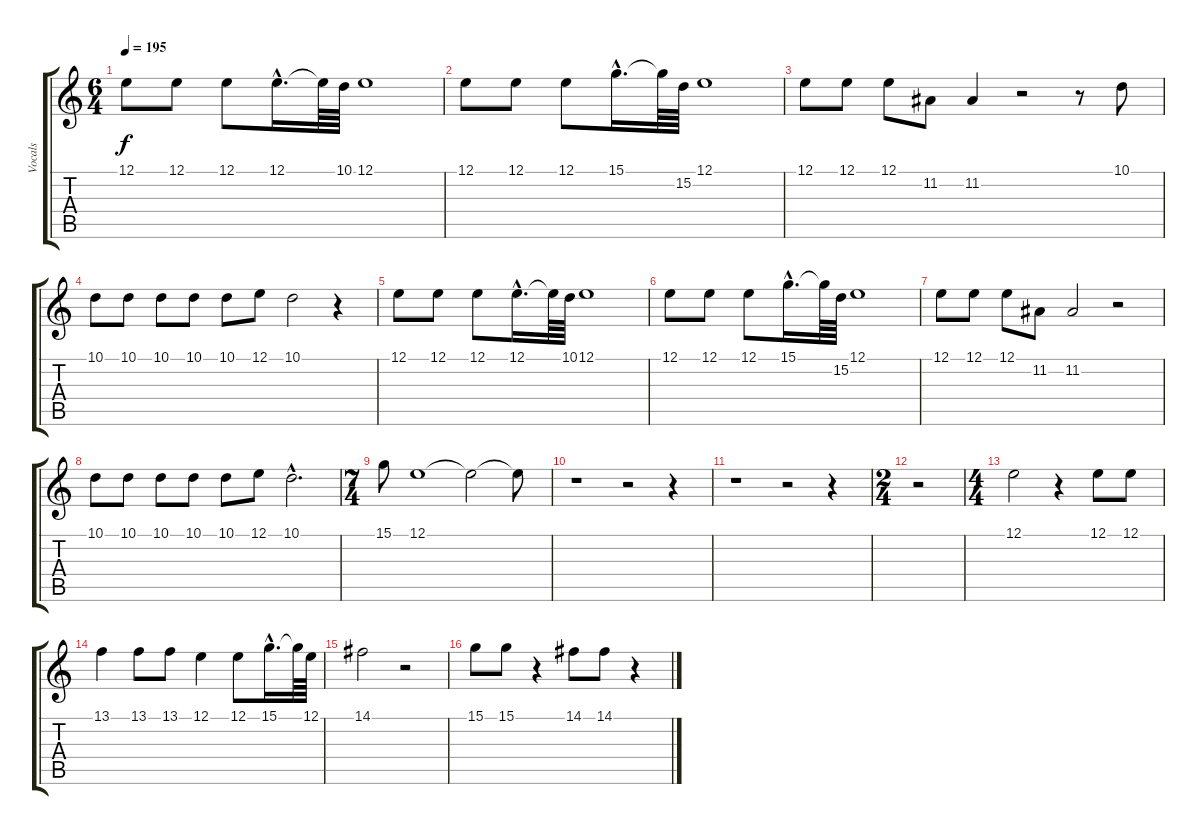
\track ("Vocals" "Vocals") {instrument lead2sawtooth}
\staff {score tabs}
\tuning (E4 B3 G3 D3 A2 E2) {hide}
\ts (6 4)
\tempo 195
\clef g2
\ks c
12.1.8{dy f} 12.1.8 12.1.8 12.1{hac}.16{d} 12.1{t}.64 10.1.64 12.1.1 |
12.1.8 12.1.8 12.1.8 15.1{hac}.16{d} 15.1{t}.64 15.2.64 12.1.1 |
12.1.8 12.1.8 12.1.8 11.2.8 11.2.4 r.2 r.8 10.1.8 |
10.1.8 10.1.8 10.1.8 10.1.8 10.1.8 12.1.8 10.1.2 r.4 |
12.1.8 12.1.8 12.1.8 12.1{hac}.16{d} 12.1{t}.64 10.1.64 12.1.1 |
12.1.8 12.1.8 12.1.8 15.1{hac}.16{d} 15.1{t}.64 15.2.64 12.1.1 |
12.1.8 12.1.8 12.1.8 11.2.8 11.2.2 r.2 |
10.1.8 10.1.8 10.1.8 10.1.8 10.1.8 12.1.8 10.1{hac}.2{d} |
\ts (7 4)
15.1.8 12.1.1 12.1{t}.2 12.1{t}.8 |
r.1 r.2 r.4 |
r.1 r.2 r.4 |
\ts (2 4)
r.2 |
\ts (4 4)
12.1.2 r.4 12.1.8 12.1.8 |
13.1.4 13.1.8 13.1.8 12.1.4 12.1.8 15.1{hac}.16{d} 15.1{t}.64 12.1.64 |
14.1.2 r.2 |
15.1.8 15.1.8 r.4 14.1.8 14.1.8 r.4
